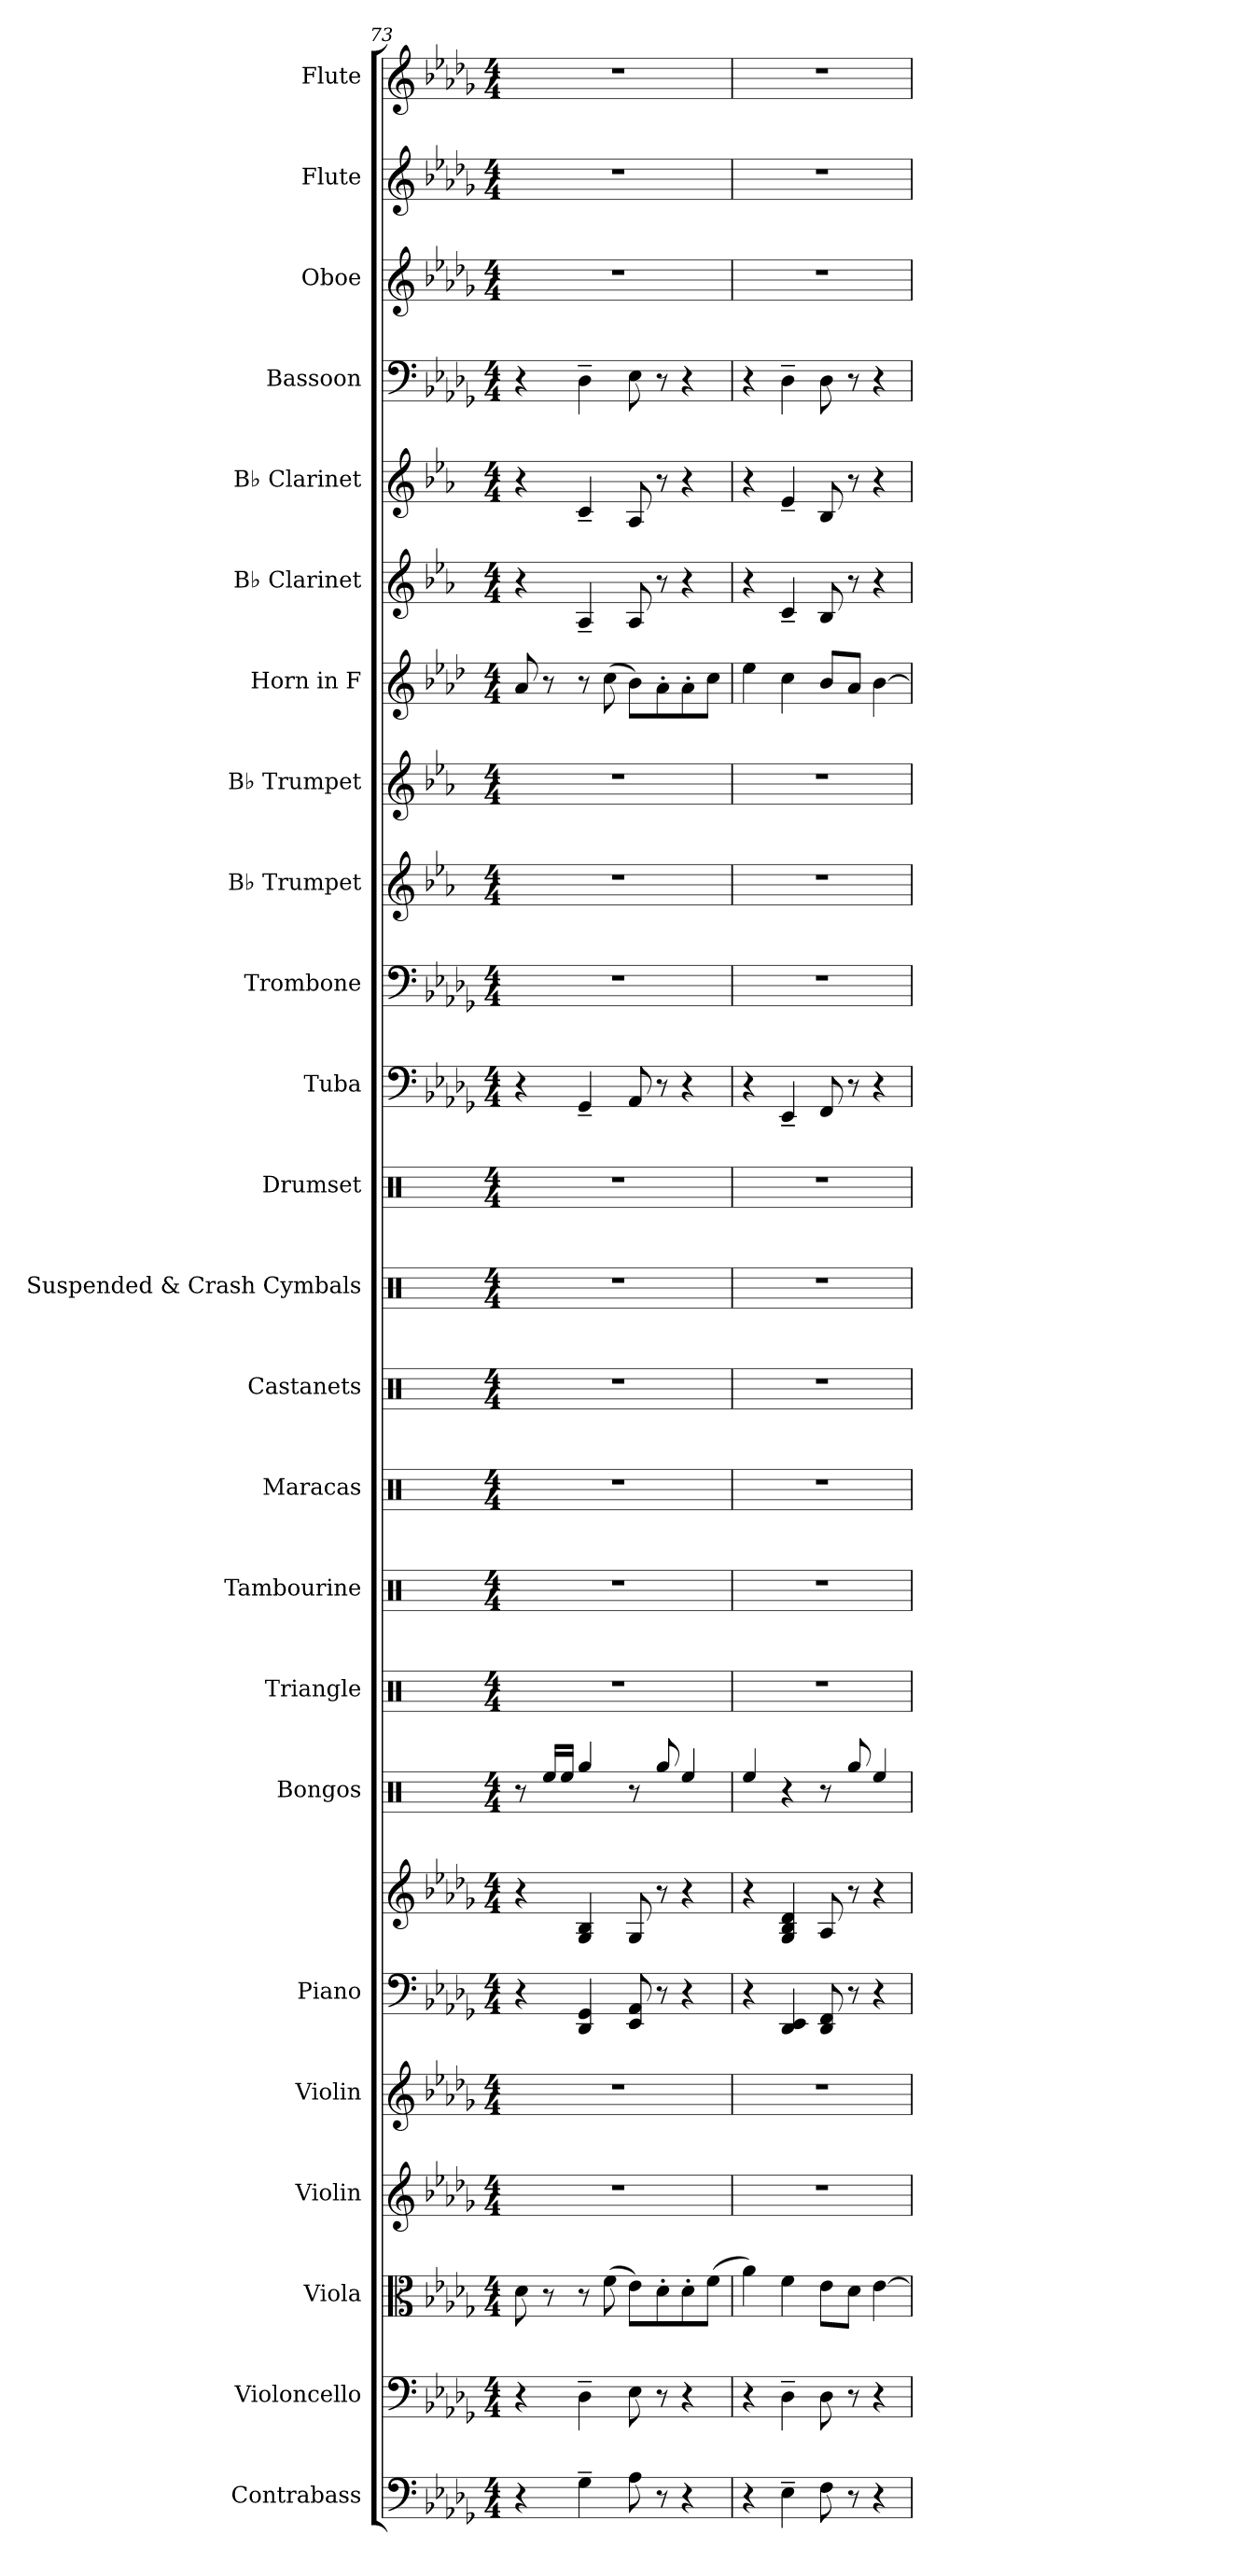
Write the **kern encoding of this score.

**kern	**kern	**kern	**kern	**kern	**kern	**kern	**kern	**kern	**kern	**kern	**kern	**kern	**kern	**kern	**kern	**kern	**kern	**kern	**kern	**kern	**kern	**kern	**kern	**kern
*part24	*part23	*part22	*part21	*part20	*part19	*part19	*part18	*part17	*part16	*part15	*part14	*part13	*part12	*part11	*part10	*part9	*part8	*part7	*part6	*part5	*part4	*part3	*part2	*part1
*staff25	*staff24	*staff23	*staff22	*staff21	*staff20	*staff19	*staff18	*staff17	*staff16	*staff15	*staff14	*staff13	*staff12	*staff11	*staff10	*staff9	*staff8	*staff7	*staff6	*staff5	*staff4	*staff3	*staff2	*staff1
*I"Contrabass	*I"Violoncello	*I"Viola	*I"Violin	*I"Violin	*I"Piano	*	*I"Bongos	*I"Triangle	*I"Tambourine	*I"Maracas	*I"Castanets	*I"Suspended &amp; Crash Cymbals	*I"Drumset	*I"Tuba	*I"Trombone	*I"B♭ Trumpet	*I"B♭ Trumpet	*I"Horn in F	*I"B♭ Clarinet	*I"B♭ Clarinet	*I"Bassoon	*I"Oboe	*I"Flute	*I"Flute
*I'Cb.	*I'Vc.	*I'Vla.	*I'Vln.	*I'Vln.	*I'Pno.	*	*I'Bon.	*I'Trgl.	*I'Tamb.	*I'Mrcs.	*I'Cst.	*I'Cym.	*I'D. Set	*I'Tba.	*I'Tbn.	*I'B♭ Tpt.	*I'B♭ Tpt.	*	*I'B♭ Cl.	*I'B♭ Cl.	*I'Bsn.	*I'Ob.	*I'Fl.	*I'Fl.
*clefF4	*clefF4	*clefC3	*clefG2	*clefG2	*clefF4	*clefG2	*clefX	*clefX	*clefX	*clefX	*clefX	*clefX	*clefX	*clefF4	*clefF4	*clefG2	*clefG2	*clefG2	*clefG2	*clefG2	*clefF4	*clefG2	*clefG2	*clefG2
*ITrd7c12	*	*	*	*	*	*	*	*	*	*	*	*	*	*	*	*ITrd1c2	*ITrd1c2	*ITrd4c7	*ITrd1c2	*ITrd1c2	*	*	*	*
*k[b-e-a-d-g-]	*k[b-e-a-d-g-]	*k[b-e-a-d-g-]	*k[b-e-a-d-g-]	*k[b-e-a-d-g-]	*k[b-e-a-d-g-]	*k[b-e-a-d-g-]	*k[]	*k[]	*k[]	*k[]	*k[]	*k[]	*k[]	*k[b-e-a-d-g-]	*k[b-e-a-d-g-]	*k[b-e-a-d-g-]	*k[b-e-a-d-g-]	*k[b-e-a-d-g-]	*k[b-e-a-d-g-]	*k[b-e-a-d-g-]	*k[b-e-a-d-g-]	*k[b-e-a-d-g-]	*k[b-e-a-d-g-]	*k[b-e-a-d-g-]
*M4/4	*M4/4	*M4/4	*M4/4	*M4/4	*M4/4	*M4/4	*M4/4	*M4/4	*M4/4	*M4/4	*M4/4	*M4/4	*M4/4	*M4/4	*M4/4	*M4/4	*M4/4	*M4/4	*M4/4	*M4/4	*M4/4	*M4/4	*M4/4	*M4/4
=73	=73	=73	=73	=73	=73	=73	=73	=73	=73	=73	=73	=73	=73	=73	=73	=73	=73	=73	=73	=73	=73	=73	=73	=73
4r	4r	8d-\	1r	1r	4r	4r	8r	1r	1r	1r	1r	1r	1r	4r	1r	1r	1r	8d-/	4r	4r	4r	1r	1r	1r
.	.	8r	.	.	.	.	16Ree/LL	.	.	.	.	.	.	.	.	.	.	8r	.	.	.	.	.	.
.	.	.	.	.	.	.	16Ree/JJ	.	.	.	.	.	.	.	.	.	.	.	.	.	.	.	.	.
4GG-~\	4D-~\	8r	.	.	4DD-/ 4GG-/	4G-/ 4B-/	4Rgg/	.	.	.	.	.	.	4GG-~/	.	.	.	8r	4G-~/	4B-~/	4D-~\	.	.	.
.	.	(8f\	.	.	.	.	.	.	.	.	.	.	.	.	.	.	.	(8f\	.	.	.	.	.	.
8AA-\	8E-\	8e-\L)	.	.	8EE-/ 8AA-/	8G-/	8r	.	.	.	.	.	.	8AA-/	.	.	.	8e-\L)	8G-/	8G-/	8E-\	.	.	.
8r	8r	8d-'\	.	.	8r	8r	8Rgg/	.	.	.	.	.	.	8r	.	.	.	8d-'\	8r	8r	8r	.	.	.
4r	4r	8d-'\	.	.	4r	4r	4Ree/	.	.	.	.	.	.	4r	.	.	.	8d-'\	4r	4r	4r	.	.	.
.	.	(8f\J	.	.	.	.	.	.	.	.	.	.	.	.	.	.	.	8f\J	.	.	.	.	.	.
!!LO:PB:g=z
=74	=74	=74	=74	=74	=74	=74	=74	=74	=74	=74	=74	=74	=74	=74	=74	=74	=74	=74	=74	=74	=74	=74	=74	=74
4r	4r	4a-\)	1r	1r	4r	4r	4Ree/	1r	1r	1r	1r	1r	1r	4r	1r	1r	1r	4a-\	4r	4r	4r	1r	1r	1r
4EE-~\	4D-~\	4f\	.	.	4DD-/ 4EE-/	4G-/ 4B-/ 4d-/	4r	.	.	.	.	.	.	4EE-~/	.	.	.	4f\	4B-~/	4d-~/	4D-~\	.	.	.
8FF\	8D-\	8e-\L	.	.	8DD-/ 8FF/	8A-/	8r	.	.	.	.	.	.	8FF/	.	.	.	8e-/L	8A-/	8A-/	8D-\	.	.	.
8r	8r	8d-\J	.	.	8r	8r	8Rgg/	.	.	.	.	.	.	8r	.	.	.	8d-/J	8r	8r	8r	.	.	.
4r	4r	[4e-\	.	.	4r	4r	4Ree/	.	.	.	.	.	.	4r	.	.	.	[4e-\	4r	4r	4r	.	.	.
=	=	=	=	=	=	=	=	=	=	=	=	=	=	=	=	=	=	=	=	=	=	=	=	=
*-	*-	*-	*-	*-	*-	*-	*-	*-	*-	*-	*-	*-	*-	*-	*-	*-	*-	*-	*-	*-	*-	*-	*-	*-
